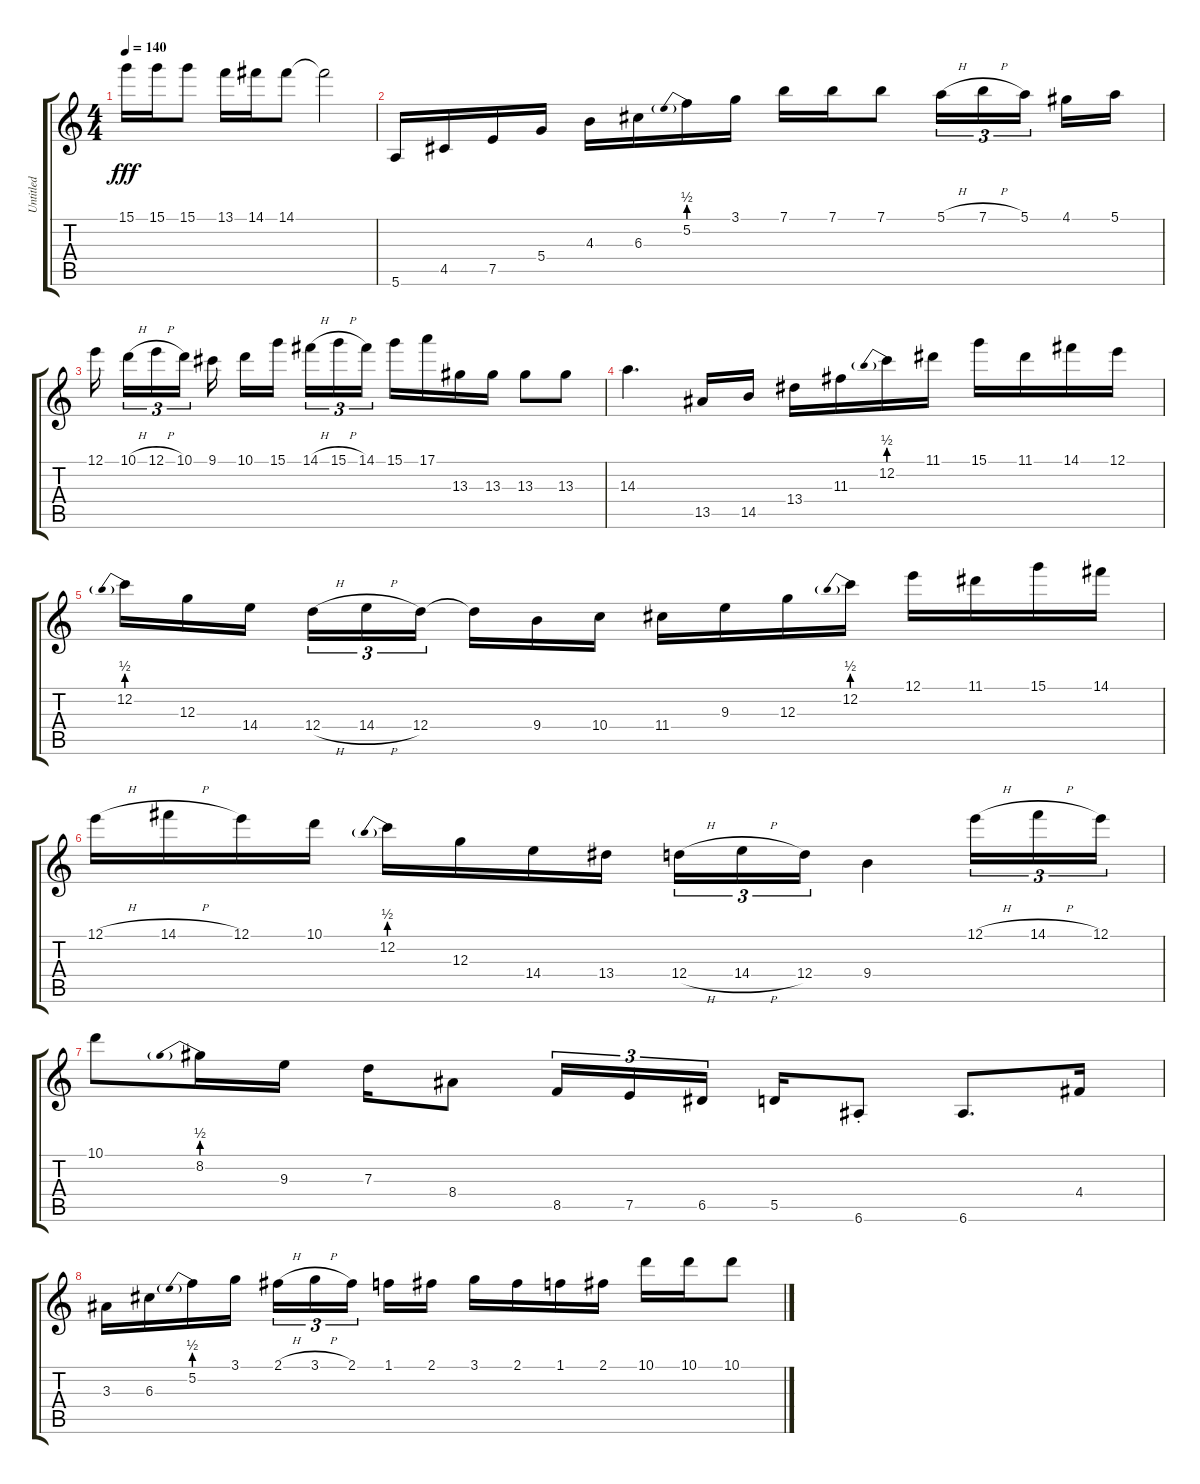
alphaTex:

\track ("Untitled" "Untitled") {instrument acousticguitarsteel}
\staff {score tabs}
\tuning (E4 B3 G3 D3 A2 E2) {hide}
\ts (4 4)
\tempo 140
\clef g2
\ks c
15.1.16{dy fff} 15.1.16 15.1.8 13.1.16 14.1.16 14.1.8 14.1{t}.2 |
5.6.16 4.5.16 7.5.16 5.4.16 4.3.16 6.3.16 5.2{be (prebend 0 2 60 2)}.16 3.1.16 7.1.16 7.1.16 7.1.8 5.1{h}.16{tu (3 2)} 7.1{h}.16{tu (3 2)} 5.1.16{tu (3 2) beam splitsecondary} 4.1.16 5.1.16 |
12.1.16{beam splitsecondary} 10.1{h}.16{tu (3 2)} 12.1{h}.16{tu (3 2)} 10.1.16{tu (3 2) beam splitsecondary} 9.1.16 10.1.16 15.1.16{beam splitsecondary} 14.1{h}.16{tu (3 2)} 15.1{h}.16{tu (3 2)} 14.1.16{tu (3 2)} 15.1.16 17.1.16 13.3.16 13.3.16 13.3.8 13.3.8 |
14.3.4{d} 13.5.16 14.5.16 13.4.16 11.3.16 12.2{be (prebend 0 2 60 2)}.16 11.1.16 15.1.16 11.1.16 14.1.16 12.1.16 |
12.2{be (prebend 0 2 60 2)}.16 12.3.16 14.4.16{beam splitsecondary} 12.4{h}.16{tu (3 2)} 14.4{h}.16{tu (3 2)} 12.4.16{tu (3 2) beam splitsecondary} 12.4{t}.16 9.4.16 10.4.16 11.4.16 9.3.16 12.3.16 12.2{be (prebend 0 2 60 2)}.16 12.1.16 11.1.16 15.1.16 14.1.16 |
12.1{h}.16 14.1{h}.16 12.1.16 10.1.16 12.2{be (prebend 0 2 60 2)}.16 12.3.16 14.4.16 13.4.16 12.4{h}.16{tu (3 2)} 14.4{h}.16{tu (3 2)} 12.4.16{tu (3 2)} 9.4.4 12.1{h}.16{tu (3 2)} 14.1{h}.16{tu (3 2)} 12.1.16{tu (3 2)} |
10.1.8 8.2{be (prebend 0 2 60 2)}.16 9.3.16 7.3.16 8.4.8 8.5.16{tu (3 2)} 7.5.16{tu (3 2)} 6.5.16{tu (3 2) beam splitsecondary} 5.5.16 6.6{st}.8 6.6.8{d} 4.4.16 |
3.3.16 6.3.16 5.2{be (prebend 0 2 60 2)}.16 3.1.16 2.1{h}.16{tu (3 2)} 3.1{h}.16{tu (3 2)} 2.1.16{tu (3 2) beam splitsecondary} 1.1.16 2.1.16 3.1.16 2.1.16 1.1.16 2.1.16 10.1.16 10.1.16 10.1.8
